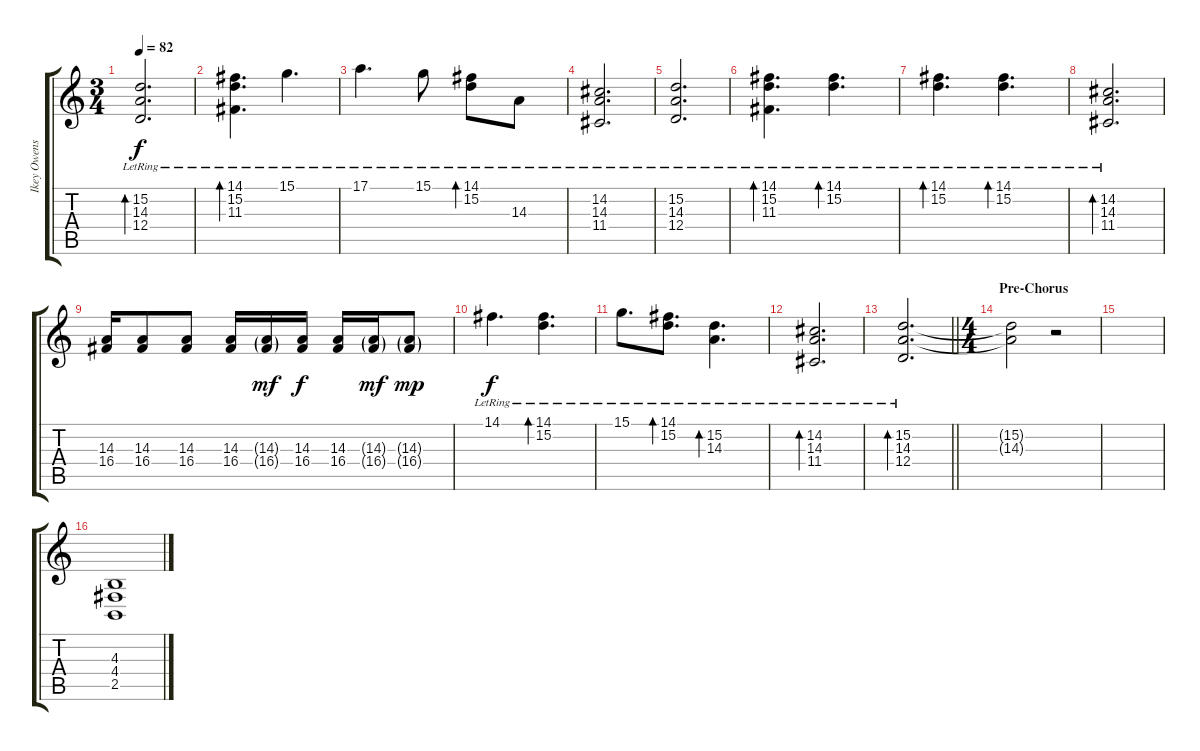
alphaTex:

\track ("Ikey Owens - Keys" "Ikey Owens") {instrument vibraphone}
\staff {score tabs}
\tuning (E4 B3 G3 D3 A2 E2) {hide}
\ts (3 4)
\tempo 82
\clef g2
\ks c
(15.2{lr} 14.3{lr} 12.4{lr}).2{d bd 120 dy f} |
(14.1{lr} 15.2{lr} 11.3{lr}).4{d bd 120} 15.1{lr}.4{d} |
17.1{lr}.4{d} 15.1{lr}.8 (14.1{lr} 15.2{lr}).8{bd 120} 14.3{lr}.8 |
(14.2{lr} 14.3{lr} 11.4{lr}).2{d} |
(15.2{lr} 14.3{lr} 12.4{lr}).2{d} |
(14.1{lr} 15.2{lr} 11.3{lr}).4{d bd 120} (14.1{lr} 15.2{lr}).4{d bd 120} |
(14.1{lr} 15.2{lr}).4{d bd 120} (14.1{lr} 15.2{lr}).4{d bd 120} |
(14.2{lr} 14.3{lr} 11.4{lr}).2{d bd 120} |
(14.3 16.4).16 (14.3 16.4).8 (14.3 16.4).8 (14.3 16.4).16 (14.3{g} 16.4{g}).16{dy mf} (14.3 16.4).16{dy f} (14.3 16.4).16 (14.3{g} 16.4{g}).16{dy mf} (14.3{g} 16.4{g}).8{dy mp} |
14.1{lr}.4{d dy f} (14.1{lr} 15.2{lr}).4{d bd 120} |
15.1{lr}.8{d} (14.1{lr} 15.2{lr}).8{d bd 120} (15.2{lr} 14.3{lr}).4{d bd 120} |
(14.2{lr} 14.3{lr} 11.4{lr}).2{d bd 120} |
\barLineRight lightlight
(15.2{lr} 14.3{lr} 12.4{lr}).2{d bd 120} |
\ts (4 4)
\section ("" "Pre-Chorus")
(15.2{t} 14.3{t}).2 r.2 |
|
(4.3 4.4 2.5).1{instrument drawbarorgan}
